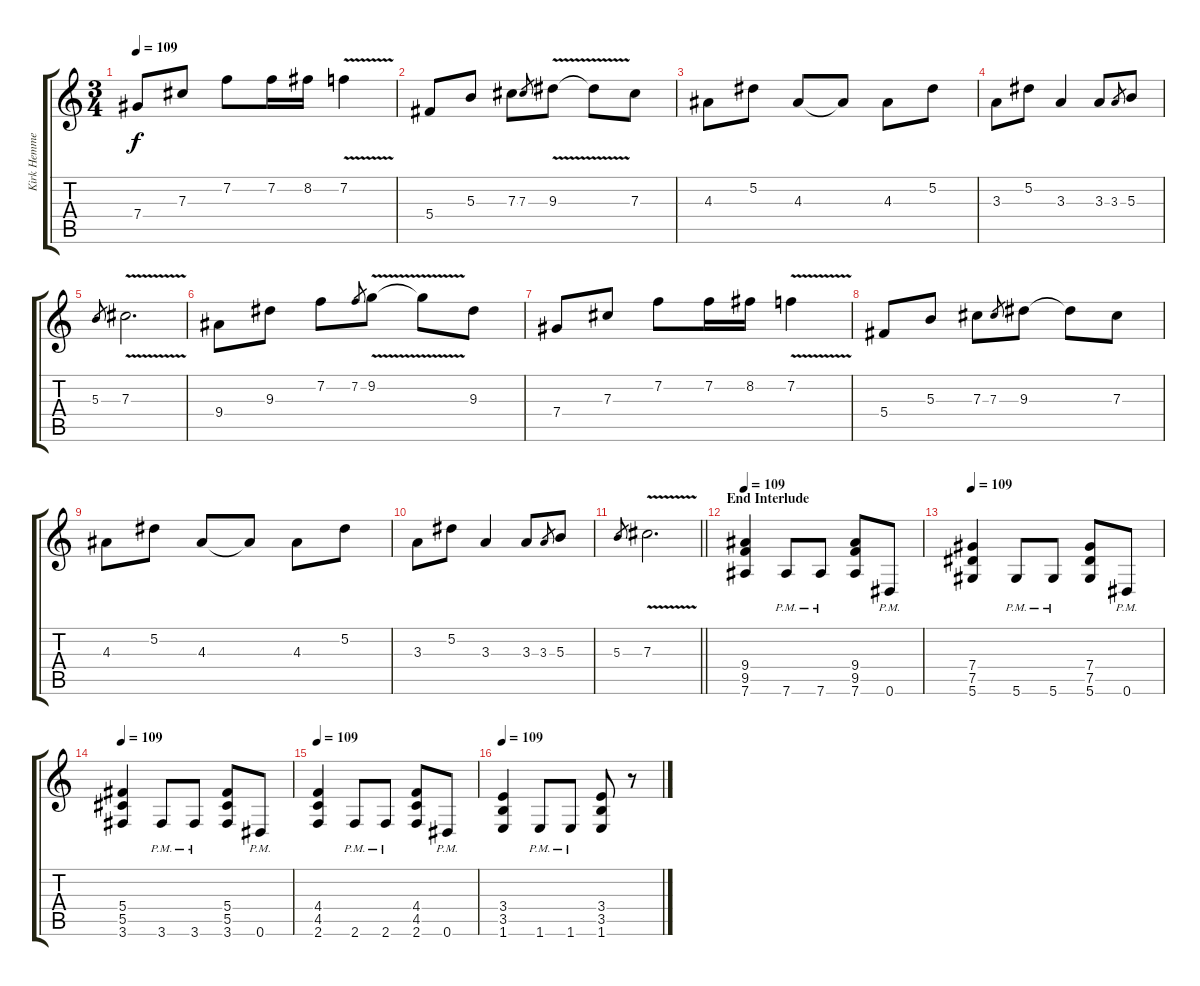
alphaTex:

\track ("Kirk Hemmett" "Kirk Hemme") {instrument distortionguitar}
\staff {score tabs}
\tuning (Eb4 Bb3 Gb3 Db3 Ab2 Eb2) {hide}
\ts (3 4)
\tempo 109
\clef g2
\ks c
7.4.8{dy f} 7.3.8 7.2.8 7.2.16 8.2.16 7.2{v}.4 |
5.4.8 5.3.8 7.3.8 7.3.8{gr} 9.3{v}.8 9.3{t}.8 7.3.8 |
4.3.8 5.2.8 4.3.8 4.3{t}.8 4.3.8 5.2.8 |
3.3.8 5.2.8 3.3.4 3.3.8 3.3.8{gr} 5.3.8 |
5.3.8{gr} 7.3{v}.2{d} |
9.4.8 9.3.8 7.2.8 7.2.8{gr} 9.2{v}.8 9.2{t}.8 9.3.8 |
7.4.8 7.3.8 7.2.8 7.2.16 8.2.16 7.2{v}.4 |
5.4.8 5.3.8 7.3.8 7.3.8{gr} 9.3.8 9.3{t}.8 7.3.8 |
4.3.8 5.2.8 4.3.8 4.3{t}.8 4.3.8 5.2.8 |
3.3.8 5.2.8 3.3.4 3.3.8 3.3.8{gr} 5.3.8 |
\barLineRight lightlight
5.3.8{gr} 7.3{v}.2{d} |
\section ("" "End Interlude")
\tempo 109
(9.4 9.5 7.6).4 7.6{pm}.8 7.6{pm}.8 (9.4 9.5 7.6).8 0.6{pm}.8 |
\tempo 109
(7.4 7.5 5.6).4 5.6{pm}.8 5.6{pm}.8 (7.4 7.5 5.6).8 0.6{pm}.8 |
\tempo 109
(5.4 5.5 3.6).4 3.6{pm}.8 3.6{pm}.8 (5.4 5.5 3.6).8 0.6{pm}.8 |
\tempo 109
(4.4 4.5 2.6).4 2.6{pm}.8 2.6{pm}.8 (4.4 4.5 2.6).8 0.6{pm}.8 |
\tempo 109
(3.4 3.5 1.6).4 1.6{pm}.8 1.6{pm}.8 (3.4 3.5 1.6).8 r.8
